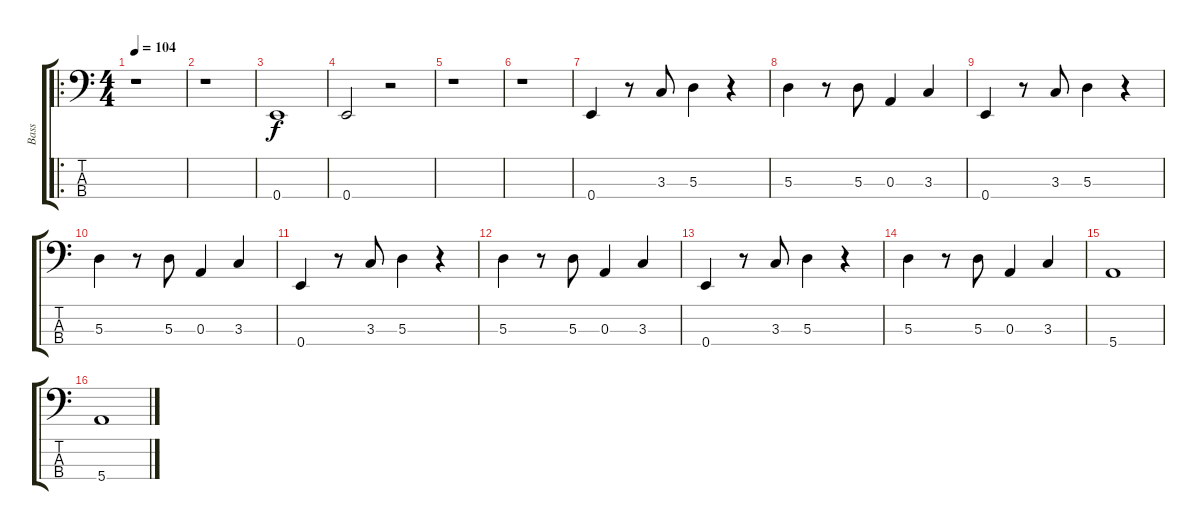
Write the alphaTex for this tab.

\track ("Bass" "Bass") {instrument electricbassfinger}
\staff {score tabs}
\tuning (G2 D2 A1 E1) {hide}
\ro
\ts (4 4)
\tempo 104
\clef f4
\ks c
r.1{dy f instrument electricbassfinger} |
r.1 |
0.4.1 |
0.4.2 r.2 |
r.1 |
r.1 |
0.4.4 r.8 3.3.8 5.3.4 r.4 |
5.3.4 r.8 5.3.8 0.3.4 3.3.4 |
0.4.4 r.8 3.3.8 5.3.4 r.4 |
5.3.4 r.8 5.3.8 0.3.4 3.3.4 |
0.4.4 r.8 3.3.8 5.3.4 r.4 |
5.3.4 r.8 5.3.8 0.3.4 3.3.4 |
0.4.4 r.8 3.3.8 5.3.4 r.4 |
5.3.4 r.8 5.3.8 0.3.4 3.3.4 |
5.4.1 |
5.4.1
